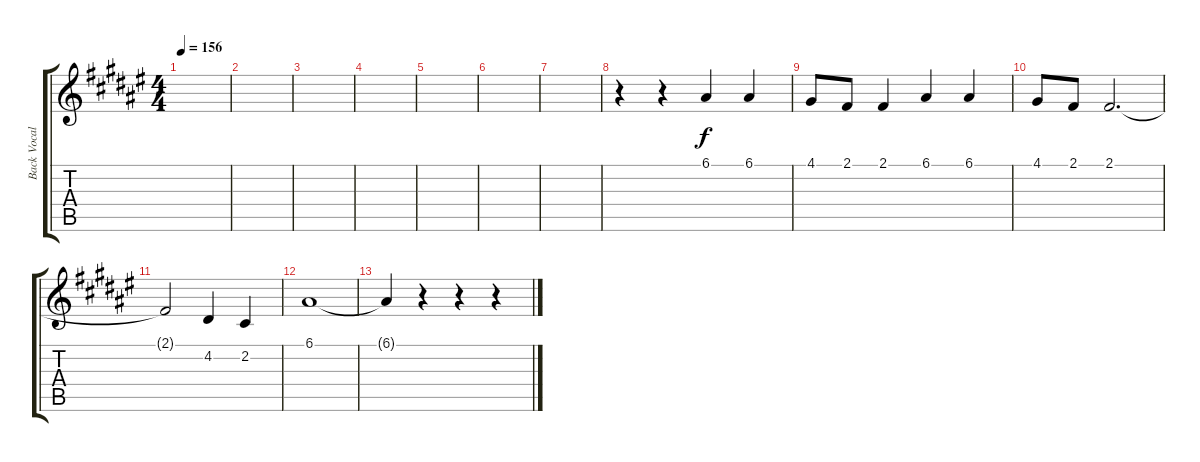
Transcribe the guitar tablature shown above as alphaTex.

\track ("Back Vocal" "Back Vocal") {instrument oboe}
\staff {score tabs}
\tuning (E4 B3 G3 D3 A2 E2) {hide}
\ts (4 4)
\tempo 156
\clef g2
\ks f#
|
|
|
|
|
|
|
r.4 r.4 6.1.4 6.1.4 |
4.1.8 2.1.8 2.1.4 6.1.4 6.1.4 |
4.1.8 2.1.8 2.1.2{d} |
2.1{t}.2 4.2.4 2.2.4 |
6.1.1 |
6.1{t}.4 r.4 r.4 r.4
